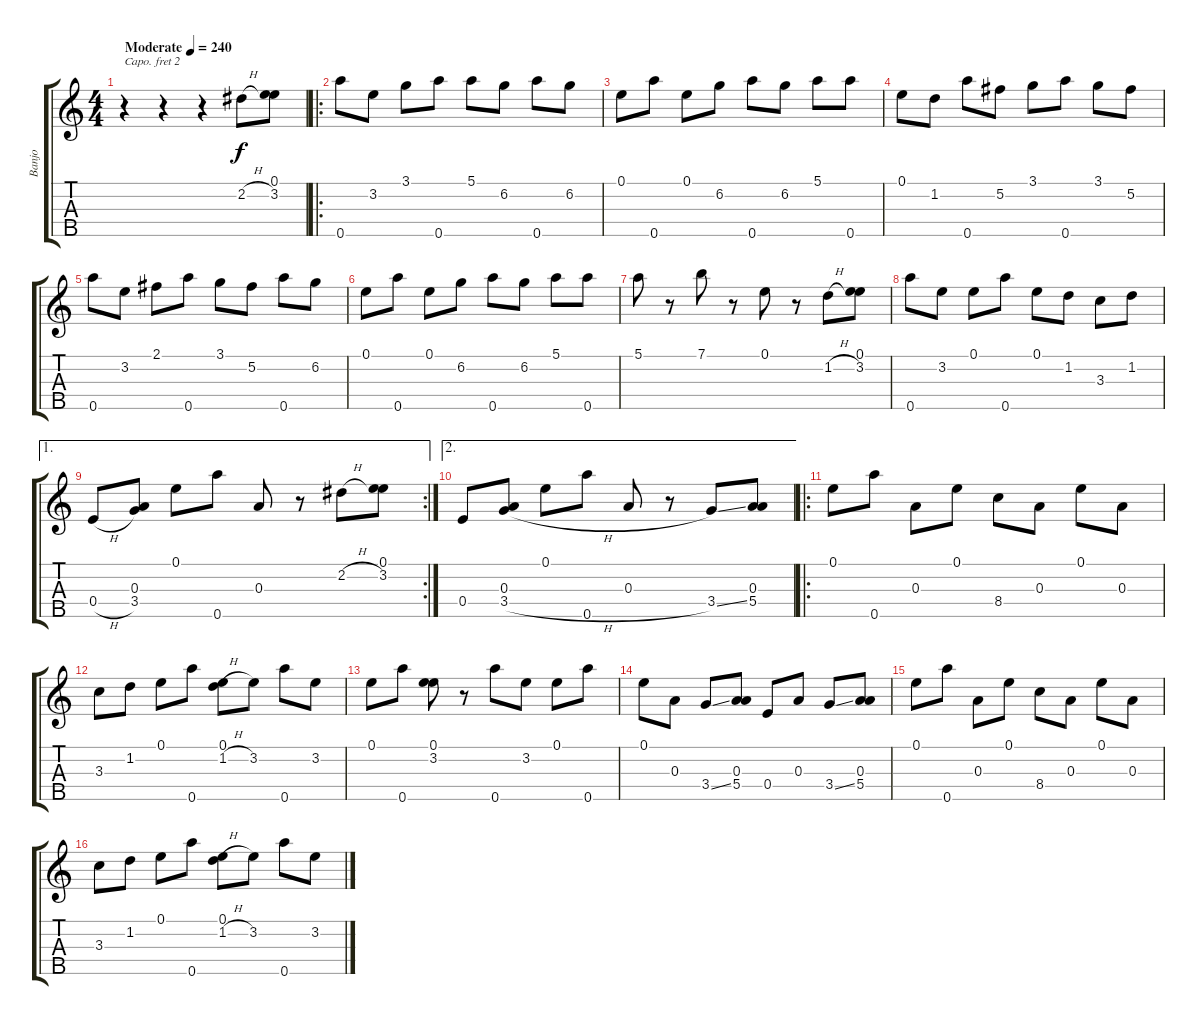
\track ("Banjo" "Banjo") {instrument banjo}
\staff {score tabs}
\capo 2
\tuning (D4 B3 G3 D3 G4) {hide}
\displaytranspose 12
\ts (4 4)
\tempo (240 "Moderate")
\clef g2
\ks c
r.4{dy f instrument banjo} r.4 r.4 2.2{h}.8 (0.1 3.2).8 |
\ro
0.5.8 3.2.8 3.1.8 0.5.8 5.1.8 6.2.8 0.5.8 6.2.8 |
0.1.8 0.5.8 0.1.8 6.2.8 0.5.8 6.2.8 5.1.8 0.5.8 |
0.1.8 1.2.8 0.5.8 5.2.8 3.1.8 0.5.8 3.1.8 5.2.8 |
0.5.8 3.2.8 2.1.8 0.5.8 3.1.8 5.2.8 0.5.8 6.2.8 |
0.1.8 0.5.8 0.1.8 6.2.8 0.5.8 6.2.8 5.1.8 0.5.8 |
5.1.8 r.8 7.1.8 r.8 0.1.8 r.8 1.2{h}.8 (0.1 3.2).8 |
0.5.8 3.2.8 0.1.8 0.5.8 0.1.8 1.2.8 3.3.8 1.2.8 |
\ae 1
\rc 2
0.4{h}.8 (0.3 3.4).8 0.1.8 0.5.8 0.3.8 r.8 2.2{h}.8 (0.1 3.2).8 |
\ae 2
0.4.8 (0.3 3.4{h}).8 0.1.8 0.5.8 0.3.8 r.8 3.4{ss}.8 (0.3 5.4).8 |
\ro
0.1.8 0.5.8 0.3.8 0.1.8 8.4.8 0.3.8 0.1.8 0.3.8 |
3.3.8 1.2.8 0.1.8 0.5.8 (0.1 1.2{h}).8 3.2.8 0.5.8 3.2.8 |
0.1.8 0.5.8 (0.1 3.2).8 r.8 0.5.8 3.2.8 0.1.8 0.5.8 |
0.1.8 0.3.8 3.4{ss}.8 (0.3 5.4).8 0.4.8 0.3.8 3.4{ss}.8 (0.3 5.4).8 |
0.1.8 0.5.8 0.3.8 0.1.8 8.4.8 0.3.8 0.1.8 0.3.8 |
3.3.8 1.2.8 0.1.8 0.5.8 (0.1 1.2{h}).8 3.2.8 0.5.8 3.2.8
